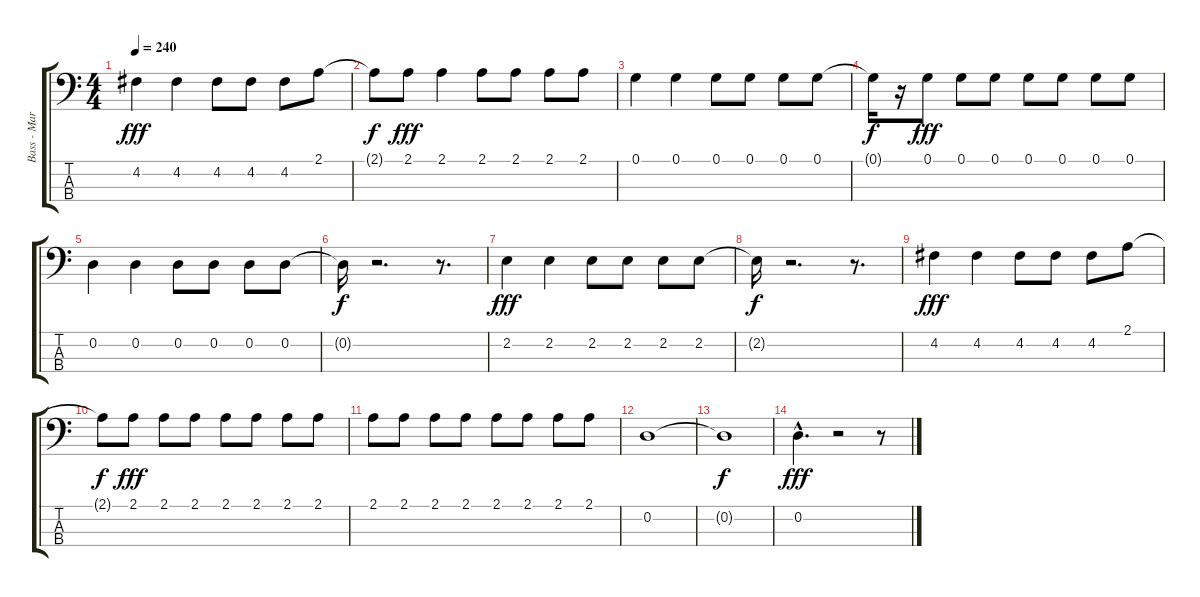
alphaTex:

\track ("Bass - Mark" "Bass - Mar") {instrument electricbassfinger}
\staff {score tabs}
\tuning (G2 D2 A1 E1) {hide}
\ts (4 4)
\tempo 240
\clef f4
\ks c
4.2.4{dy fff} 4.2.4 4.2.8 4.2.8 4.2.8 2.1.8 |
2.1{t}.8{dy f} 2.1.8{dy fff} 2.1.4 2.1.8 2.1.8 2.1.8 2.1.8 |
0.1.4 0.1.4 0.1.8 0.1.8 0.1.8 0.1.8 |
0.1{t}.16{dy f} r.16 0.1.8{dy fff} 0.1.8 0.1.8 0.1.8 0.1.8 0.1.8 0.1.8 |
0.2.4 0.2.4 0.2.8 0.2.8 0.2.8 0.2.8 |
0.2{t}.16{dy f} r.2{d} r.8{d} |
2.2.4{dy fff} 2.2.4 2.2.8 2.2.8 2.2.8 2.2.8 |
2.2{t}.16{dy f} r.2{d} r.8{d} |
4.2.4{dy fff} 4.2.4 4.2.8 4.2.8 4.2.8 2.1.8 |
2.1{t}.8{dy f} 2.1.8{dy fff} 2.1.8 2.1.8 2.1.8 2.1.8 2.1.8 2.1.8 |
2.1.8 2.1.8 2.1.8 2.1.8 2.1.8 2.1.8 2.1.8 2.1.8 |
0.2.1 |
0.2{t}.1{dy f} |
0.2{hac}.4{d dy fff} r.2 r.8
